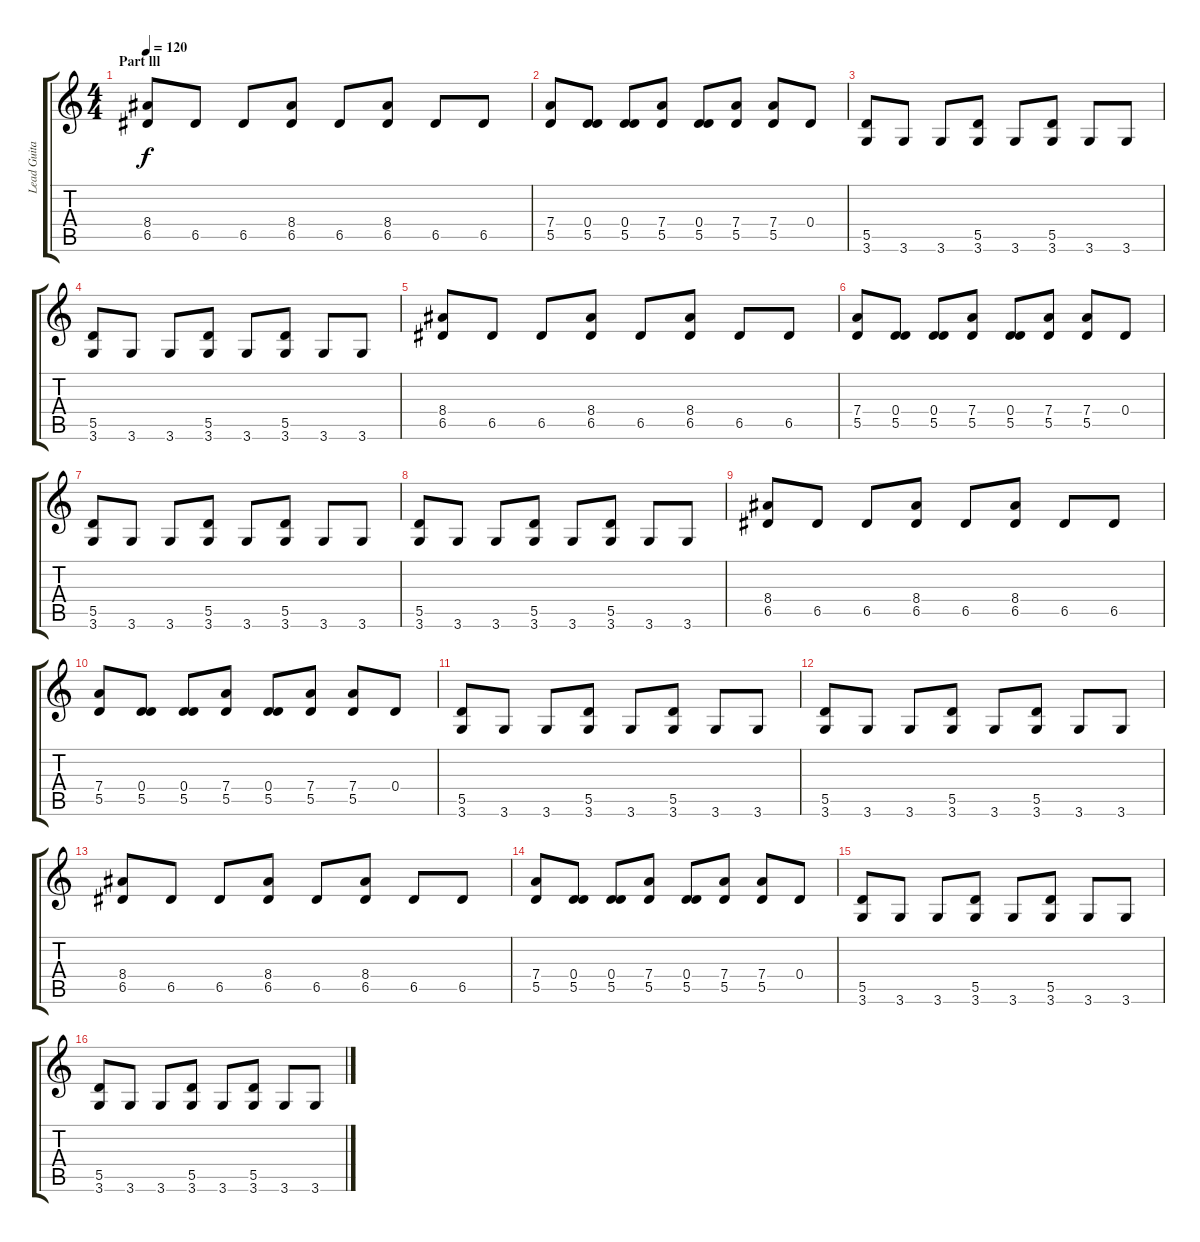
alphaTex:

\track ("Lead Guitar" "Lead Guita") {instrument distortionguitar}
\staff {score tabs}
\tuning (E4 B3 G3 D3 A2 E2) {hide}
\ts (4 4)
\section ("" "Part lll")
\tempo 120
\clef g2
\ks c
(8.4 6.5).8{dy f} 6.5.8 6.5.8 (8.4 6.5).8 6.5.8 (8.4 6.5).8 6.5.8 6.5.8 |
(7.4 5.5).8 (0.4 5.5).8 (0.4 5.5).8 (7.4 5.5).8 (0.4 5.5).8 (7.4 5.5).8 (7.4 5.5).8 0.4.8 |
(5.5 3.6).8 3.6.8 3.6.8 (5.5 3.6).8 3.6.8 (5.5 3.6).8 3.6.8 3.6.8 |
(5.5 3.6).8 3.6.8 3.6.8 (5.5 3.6).8 3.6.8 (5.5 3.6).8 3.6.8 3.6.8 |
(8.4 6.5).8 6.5.8 6.5.8 (8.4 6.5).8 6.5.8 (8.4 6.5).8 6.5.8 6.5.8 |
(7.4 5.5).8 (0.4 5.5).8 (0.4 5.5).8 (7.4 5.5).8 (0.4 5.5).8 (7.4 5.5).8 (7.4 5.5).8 0.4.8 |
(5.5 3.6).8 3.6.8 3.6.8 (5.5 3.6).8 3.6.8 (5.5 3.6).8 3.6.8 3.6.8 |
(5.5 3.6).8 3.6.8 3.6.8 (5.5 3.6).8 3.6.8 (5.5 3.6).8 3.6.8 3.6.8 |
(8.4 6.5).8 6.5.8 6.5.8 (8.4 6.5).8 6.5.8 (8.4 6.5).8 6.5.8 6.5.8 |
(7.4 5.5).8 (0.4 5.5).8 (0.4 5.5).8 (7.4 5.5).8 (0.4 5.5).8 (7.4 5.5).8 (7.4 5.5).8 0.4.8 |
(5.5 3.6).8 3.6.8 3.6.8 (5.5 3.6).8 3.6.8 (5.5 3.6).8 3.6.8 3.6.8 |
(5.5 3.6).8 3.6.8 3.6.8 (5.5 3.6).8 3.6.8 (5.5 3.6).8 3.6.8 3.6.8 |
(8.4 6.5).8 6.5.8 6.5.8 (8.4 6.5).8 6.5.8 (8.4 6.5).8 6.5.8 6.5.8 |
(7.4 5.5).8 (0.4 5.5).8 (0.4 5.5).8 (7.4 5.5).8 (0.4 5.5).8 (7.4 5.5).8 (7.4 5.5).8 0.4.8 |
(5.5 3.6).8 3.6.8 3.6.8 (5.5 3.6).8 3.6.8 (5.5 3.6).8 3.6.8 3.6.8 |
(5.5 3.6).8 3.6.8 3.6.8 (5.5 3.6).8 3.6.8 (5.5 3.6).8 3.6.8 3.6.8
